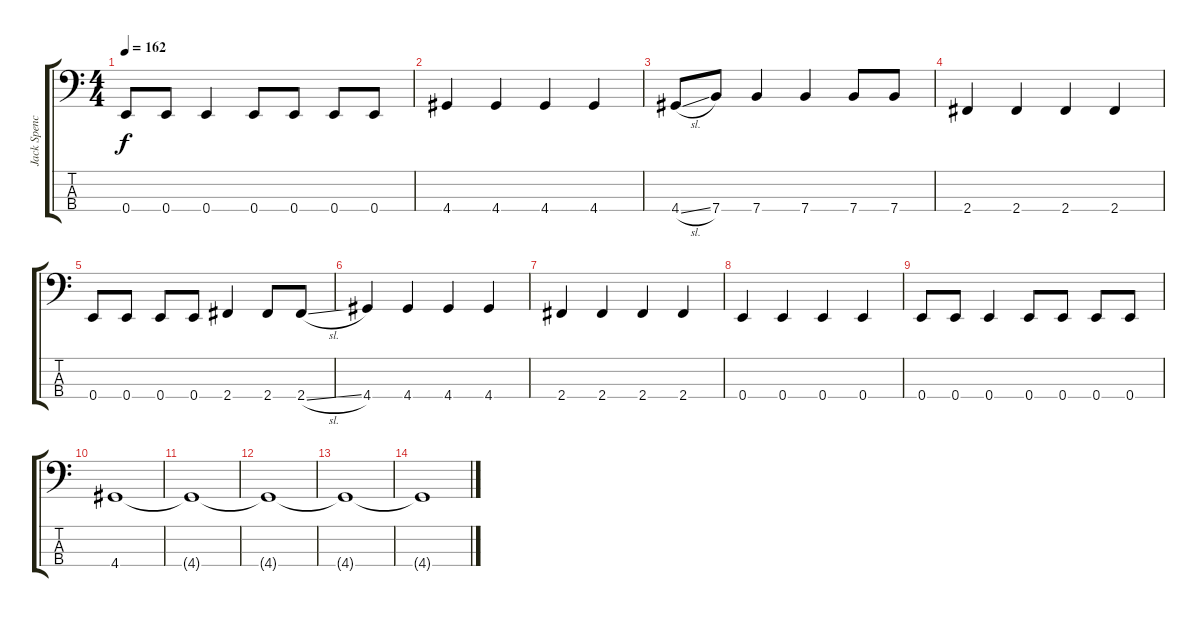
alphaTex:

\track ("Jack Spence" "Jack Spenc") {instrument electricbasspick}
\staff {score tabs}
\tuning (G2 D2 A1 E1) {hide}
\ts (4 4)
\tempo 162
\clef f4
\ks c
0.4.8{dy f} 0.4.8 0.4.4 0.4.8 0.4.8 0.4.8 0.4.8 |
4.4.4 4.4.4 4.4.4 4.4.4 |
4.4{sl}.8 7.4.8 7.4.4 7.4.4 7.4.8 7.4.8 |
2.4.4 2.4.4 2.4.4 2.4.4 |
0.4.8 0.4.8 0.4.8 0.4.8 2.4.4 2.4.8 2.4{sl}.8 |
4.4.4 4.4.4 4.4.4 4.4.4 |
2.4.4 2.4.4 2.4.4 2.4.4 |
0.4.4 0.4.4 0.4.4 0.4.4 |
0.4.8 0.4.8 0.4.4 0.4.8 0.4.8 0.4.8 0.4.8 |
4.4.1 |
4.4{t}.1 |
4.4{t}.1 |
4.4{t}.1 |
4.4{t}.1
